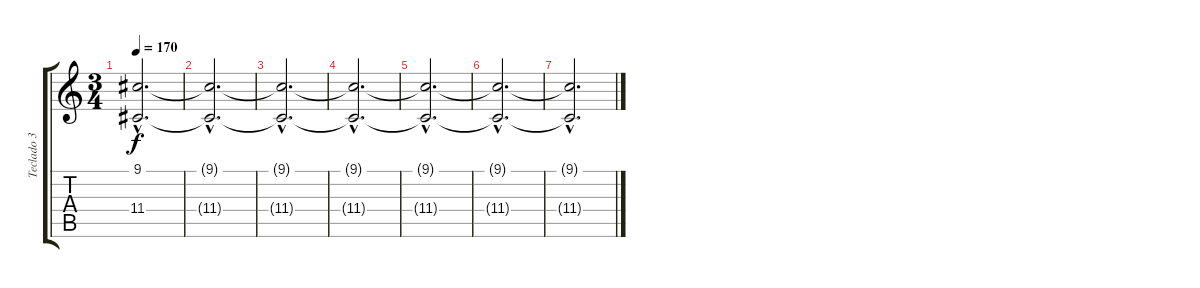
\track ("Teclado 3" "Teclado 3") {instrument stringensemble1}
\staff {score tabs}
\tuning (E4 B3 G3 D3 A2 E2) {hide}
\ts (3 4)
\tempo 170
\clef g2
\ks c
(9.1{hac t} 11.4{hac t}).2{d dy f} |
(9.1{hac t} 11.4{hac t}).2{d} |
(9.1{hac t} 11.4{hac t}).2{d} |
(9.1{hac t} 11.4{hac t}).2{d volume 5} |
(9.1{hac t} 11.4{hac t}).2{d} |
(9.1{hac t} 11.4{hac t}).2{d} |
(9.1{hac t} 11.4{hac t}).2{d}
